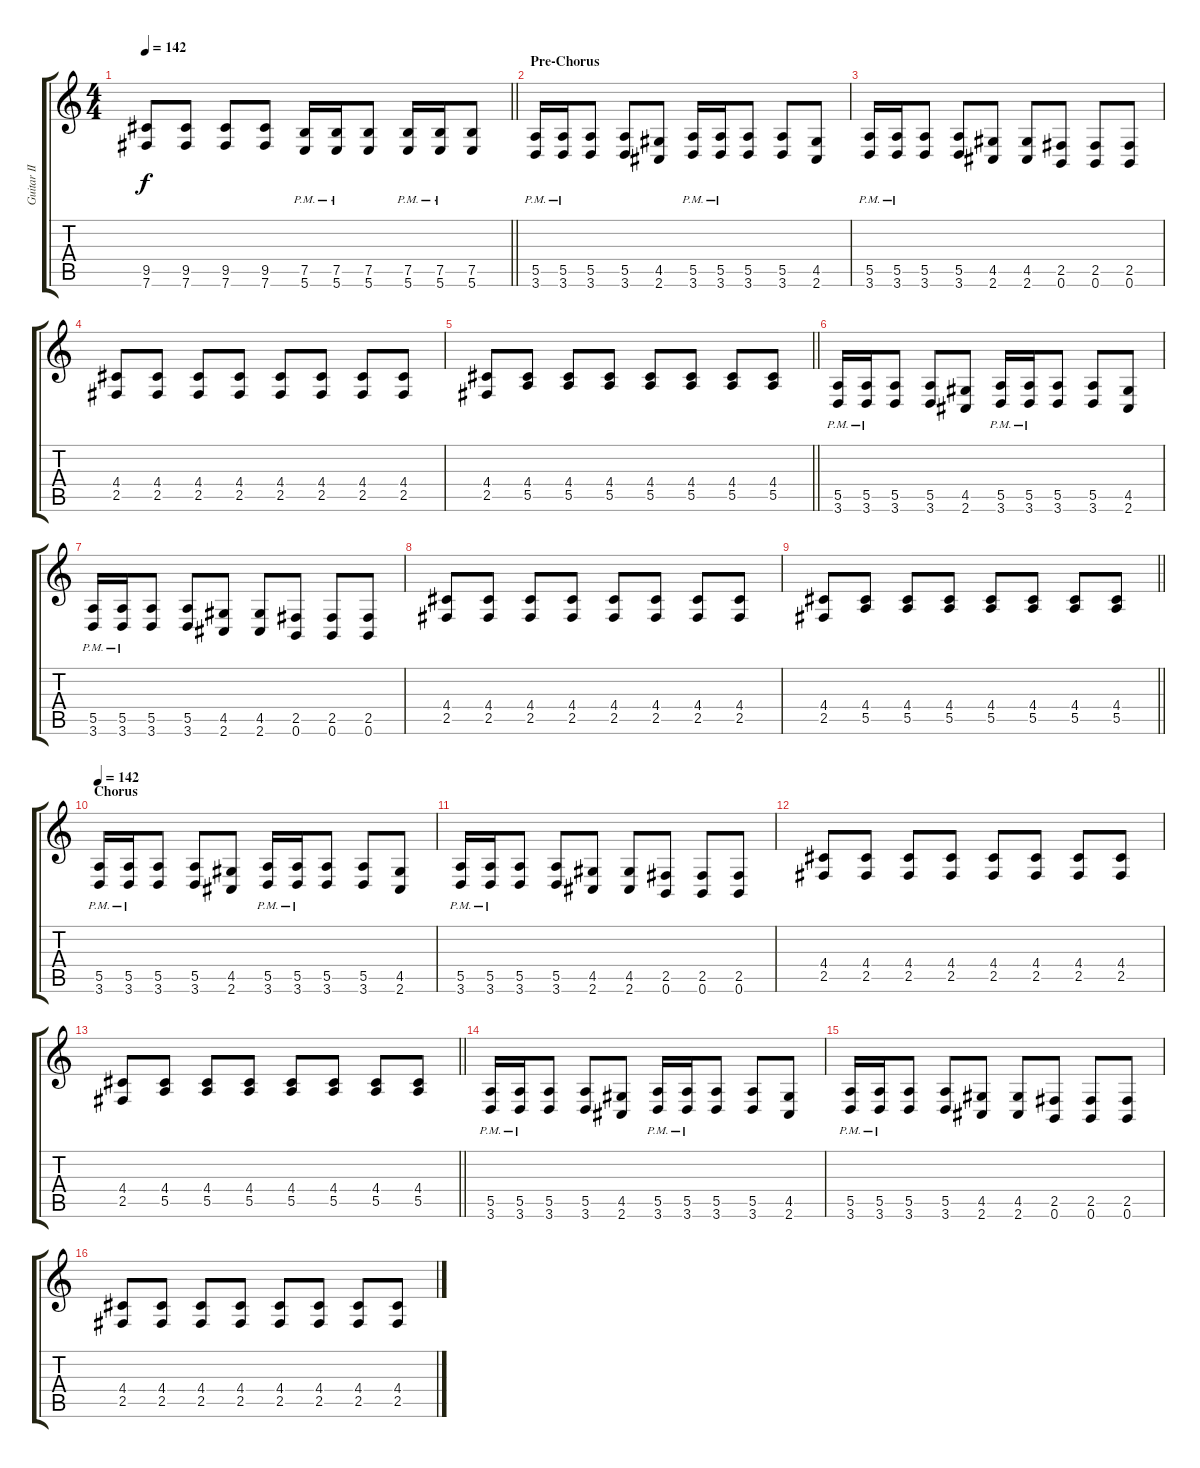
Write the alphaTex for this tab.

\track ("Guitar II" "Guitar II") {instrument distortionguitar}
\staff {score tabs}
\tuning (B3 Gb3 D3 A2 E2 B1) {hide}
\ts (4 4)
\tempo 142
\clef g2
\barLineRight lightlight
\ks c
(9.5 7.6).8{dy f} (9.5 7.6).8 (9.5 7.6).8 (9.5 7.6).8 (7.5{pm} 5.6{pm}).16 (7.5{pm} 5.6{pm}).16 (7.5 5.6).8 (7.5{pm} 5.6{pm}).16 (7.5{pm} 5.6{pm}).16 (7.5 5.6).8 |
\section ("" "Pre-Chorus")
(5.5{pm} 3.6{pm}).16 (5.5{pm} 3.6{pm}).16 (5.5 3.6).8 (5.5 3.6).8 (4.5 2.6).8 (5.5{pm} 3.6{pm}).16 (5.5{pm} 3.6{pm}).16 (5.5 3.6).8 (5.5 3.6).8 (4.5 2.6).8 |
(5.5{pm} 3.6{pm}).16 (5.5{pm} 3.6{pm}).16 (5.5 3.6).8 (5.5 3.6).8 (4.5 2.6).8 (4.5 2.6).8 (2.5 0.6).8 (2.5 0.6).8 (2.5 0.6).8 |
(4.4 2.5).8 (4.4 2.5).8 (4.4 2.5).8 (4.4 2.5).8 (4.4 2.5).8 (4.4 2.5).8 (4.4 2.5).8 (4.4 2.5).8 |
\barLineRight lightlight
(4.4 2.5).8 (4.4 5.5).8 (4.4 5.5).8 (4.4 5.5).8 (4.4 5.5).8 (4.4 5.5).8 (4.4 5.5).8 (4.4 5.5).8 |
\section ("" "")
(5.5{pm} 3.6{pm}).16 (5.5{pm} 3.6{pm}).16 (5.5 3.6).8 (5.5 3.6).8 (4.5 2.6).8 (5.5{pm} 3.6{pm}).16 (5.5{pm} 3.6{pm}).16 (5.5 3.6).8 (5.5 3.6).8 (4.5 2.6).8 |
(5.5{pm} 3.6{pm}).16 (5.5{pm} 3.6{pm}).16 (5.5 3.6).8 (5.5 3.6).8 (4.5 2.6).8 (4.5 2.6).8 (2.5 0.6).8 (2.5 0.6).8 (2.5 0.6).8 |
(4.4 2.5).8 (4.4 2.5).8 (4.4 2.5).8 (4.4 2.5).8 (4.4 2.5).8 (4.4 2.5).8 (4.4 2.5).8 (4.4 2.5).8 |
\barLineRight lightlight
(4.4 2.5).8 (4.4 5.5).8 (4.4 5.5).8 (4.4 5.5).8 (4.4 5.5).8 (4.4 5.5).8 (4.4 5.5).8 (4.4 5.5).8 |
\section ("" "Chorus")
\tempo 142
(5.5{pm} 3.6{pm}).16 (5.5{pm} 3.6{pm}).16 (5.5 3.6).8 (5.5 3.6).8 (4.5 2.6).8 (5.5{pm} 3.6{pm}).16 (5.5{pm} 3.6{pm}).16 (5.5 3.6).8 (5.5 3.6).8 (4.5 2.6).8 |
(5.5{pm} 3.6{pm}).16 (5.5{pm} 3.6{pm}).16 (5.5 3.6).8 (5.5 3.6).8 (4.5 2.6).8 (4.5 2.6).8 (2.5 0.6).8 (2.5 0.6).8 (2.5 0.6).8 |
(4.4 2.5).8 (4.4 2.5).8 (4.4 2.5).8 (4.4 2.5).8 (4.4 2.5).8 (4.4 2.5).8 (4.4 2.5).8 (4.4 2.5).8 |
\barLineRight lightlight
(4.4 2.5).8 (4.4 5.5).8 (4.4 5.5).8 (4.4 5.5).8 (4.4 5.5).8 (4.4 5.5).8 (4.4 5.5).8 (4.4 5.5).8 |
\section ("" "")
(5.5{pm} 3.6{pm}).16 (5.5{pm} 3.6{pm}).16 (5.5 3.6).8 (5.5 3.6).8 (4.5 2.6).8 (5.5{pm} 3.6{pm}).16 (5.5{pm} 3.6{pm}).16 (5.5 3.6).8 (5.5 3.6).8 (4.5 2.6).8 |
(5.5{pm} 3.6{pm}).16 (5.5{pm} 3.6{pm}).16 (5.5 3.6).8 (5.5 3.6).8 (4.5 2.6).8 (4.5 2.6).8 (2.5 0.6).8 (2.5 0.6).8 (2.5 0.6).8 |
(4.4 2.5).8 (4.4 2.5).8 (4.4 2.5).8 (4.4 2.5).8 (4.4 2.5).8 (4.4 2.5).8 (4.4 2.5).8 (4.4 2.5).8
